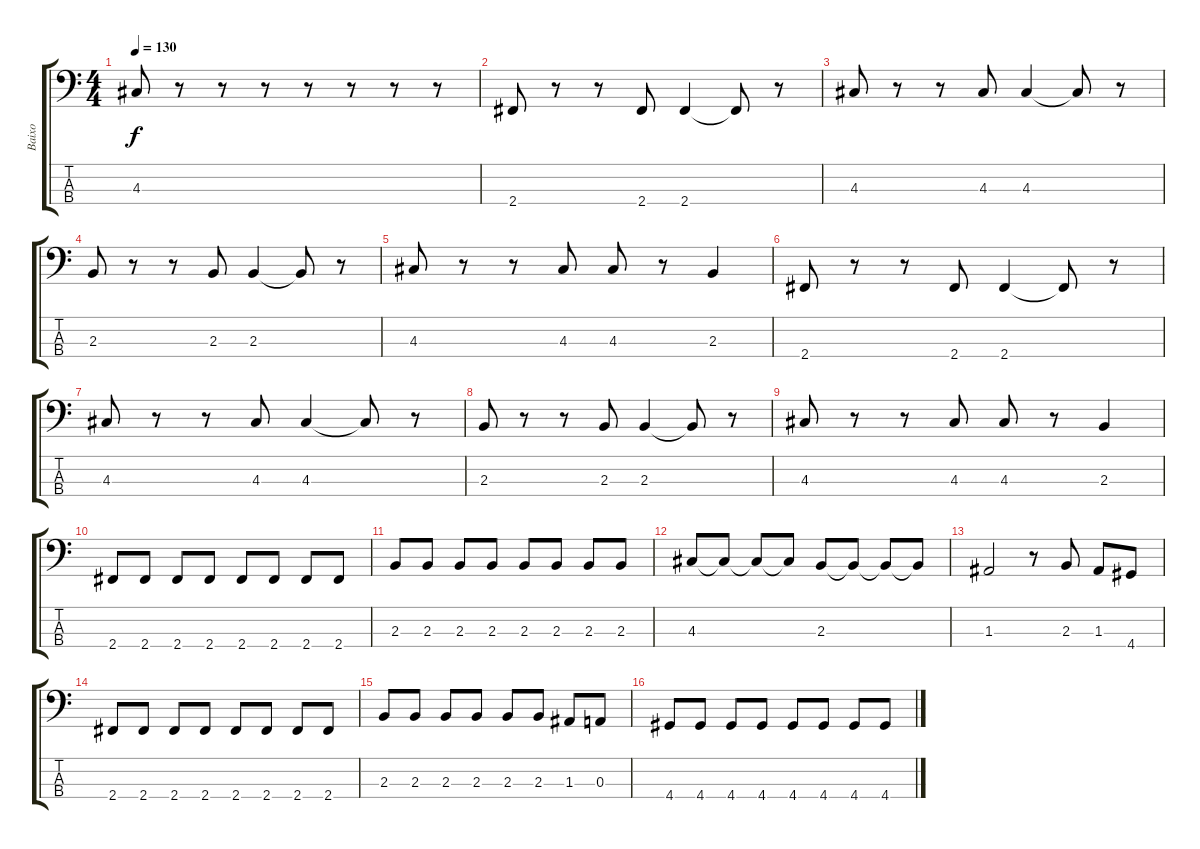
\track ("Baixo" "Baixo") {instrument electricbassfinger}
\staff {score tabs}
\tuning (G2 D2 A1 E1) {hide}
\ts (4 4)
\tempo 130
\clef f4
\ks c
4.3.8{dy f} r.8 r.8 r.8 r.8 r.8 r.8 r.8 |
2.4.8 r.8 r.8 2.4.8 2.4.4 2.4{t}.8 r.8 |
4.3.8 r.8 r.8 4.3.8 4.3.4 4.3{t}.8 r.8 |
2.3.8 r.8 r.8 2.3.8 2.3.4 2.3{t}.8 r.8 |
4.3.8 r.8 r.8 4.3.8 4.3.8 r.8 2.3.4 |
2.4.8 r.8 r.8 2.4.8 2.4.4 2.4{t}.8 r.8 |
4.3.8 r.8 r.8 4.3.8 4.3.4 4.3{t}.8 r.8 |
2.3.8 r.8 r.8 2.3.8 2.3.4 2.3{t}.8 r.8 |
4.3.8 r.8 r.8 4.3.8 4.3.8 r.8 2.3.4 |
2.4.8 2.4.8 2.4.8 2.4.8 2.4.8 2.4.8 2.4.8 2.4.8 |
2.3.8 2.3.8 2.3.8 2.3.8 2.3.8 2.3.8 2.3.8 2.3.8 |
4.3.8 4.3{t}.8 4.3{t}.8 4.3{t}.8 2.3.8 2.3{t}.8 2.3{t}.8 2.3{t}.8 |
1.3.2 r.8 2.3.8 1.3.8 4.4.8 |
2.4.8 2.4.8 2.4.8 2.4.8 2.4.8 2.4.8 2.4.8 2.4.8 |
2.3.8 2.3.8 2.3.8 2.3.8 2.3.8 2.3.8 1.3.8 0.3.8 |
4.4.8 4.4.8 4.4.8 4.4.8 4.4.8 4.4.8 4.4.8 4.4.8
